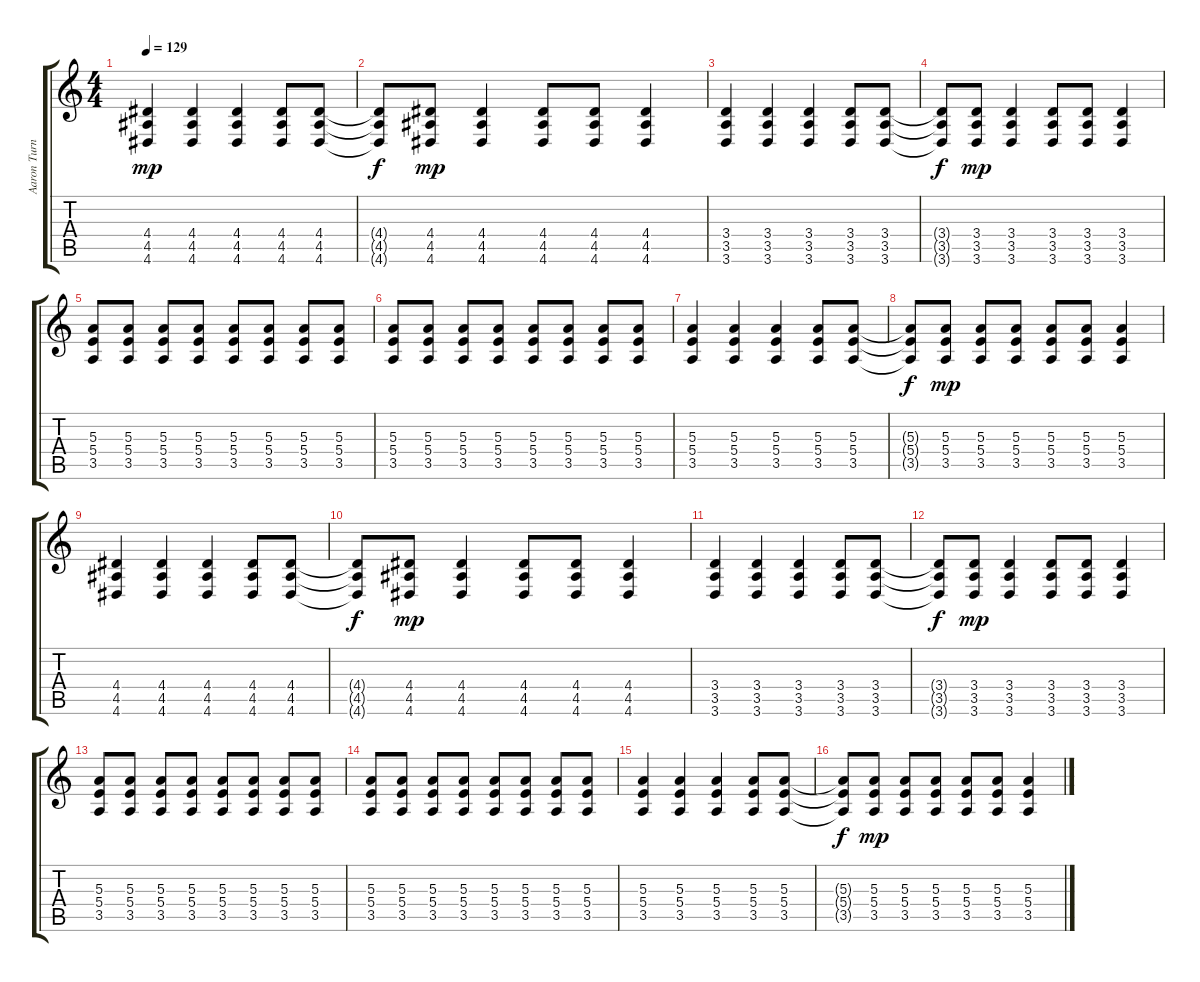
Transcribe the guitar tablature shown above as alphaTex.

\track ("Aaron Turner Dist" "Aaron Turn") {instrument distortionguitar}
\staff {score tabs}
\tuning (Db4 Ab3 E3 B2 Gb2 B1) {hide}
\ts (4 4)
\tempo 129
\clef g2
\ks c
(4.4 4.5 4.6).4{dy mp} (4.4 4.5 4.6).4 (4.4 4.5 4.6).4 (4.4 4.5 4.6).8 (4.4 4.5 4.6).8 |
(4.4{t} 4.5{t} 4.6{t}).8{dy f} (4.4 4.5 4.6).8{dy mp} (4.4 4.5 4.6).4 (4.4 4.5 4.6).8 (4.4 4.5 4.6).8 (4.4 4.5 4.6).4 |
(3.4 3.5 3.6).4 (3.4 3.5 3.6).4 (3.4 3.5 3.6).4 (3.4 3.5 3.6).8 (3.4 3.5 3.6).8 |
(3.4{t} 3.5{t} 3.6{t}).8{dy f} (3.4 3.5 3.6).8{dy mp} (3.4 3.5 3.6).4 (3.4 3.5 3.6).8 (3.4 3.5 3.6).8 (3.4 3.5 3.6).4 |
(5.3 5.4 3.5).8 (5.3 5.4 3.5).8 (5.3 5.4 3.5).8 (5.3 5.4 3.5).8 (5.3 5.4 3.5).8 (5.3 5.4 3.5).8 (5.3 5.4 3.5).8 (5.3 5.4 3.5).8 |
(5.3 5.4 3.5).8 (5.3 5.4 3.5).8 (5.3 5.4 3.5).8 (5.3 5.4 3.5).8 (5.3 5.4 3.5).8 (5.3 5.4 3.5).8 (5.3 5.4 3.5).8 (5.3 5.4 3.5).8 |
(5.3 5.4 3.5).4 (5.3 5.4 3.5).4 (5.3 5.4 3.5).4 (5.3 5.4 3.5).8 (5.3 5.4 3.5).8 |
(5.3{t} 5.4{t} 3.5{t}).8{dy f} (5.3 5.4 3.5).8{dy mp} (5.3 5.4 3.5).8 (5.3 5.4 3.5).8 (5.3 5.4 3.5).8 (5.3 5.4 3.5).8 (5.3 5.4 3.5).4 |
(4.4 4.5 4.6).4 (4.4 4.5 4.6).4 (4.4 4.5 4.6).4 (4.4 4.5 4.6).8 (4.4 4.5 4.6).8 |
(4.4{t} 4.5{t} 4.6{t}).8{dy f} (4.4 4.5 4.6).8{dy mp} (4.4 4.5 4.6).4 (4.4 4.5 4.6).8 (4.4 4.5 4.6).8 (4.4 4.5 4.6).4 |
(3.4 3.5 3.6).4 (3.4 3.5 3.6).4 (3.4 3.5 3.6).4 (3.4 3.5 3.6).8 (3.4 3.5 3.6).8 |
(3.4{t} 3.5{t} 3.6{t}).8{dy f} (3.4 3.5 3.6).8{dy mp} (3.4 3.5 3.6).4 (3.4 3.5 3.6).8 (3.4 3.5 3.6).8 (3.4 3.5 3.6).4 |
(5.3 5.4 3.5).8 (5.3 5.4 3.5).8 (5.3 5.4 3.5).8 (5.3 5.4 3.5).8 (5.3 5.4 3.5).8 (5.3 5.4 3.5).8 (5.3 5.4 3.5).8 (5.3 5.4 3.5).8 |
(5.3 5.4 3.5).8 (5.3 5.4 3.5).8 (5.3 5.4 3.5).8 (5.3 5.4 3.5).8 (5.3 5.4 3.5).8 (5.3 5.4 3.5).8 (5.3 5.4 3.5).8 (5.3 5.4 3.5).8 |
(5.3 5.4 3.5).4 (5.3 5.4 3.5).4 (5.3 5.4 3.5).4 (5.3 5.4 3.5).8 (5.3 5.4 3.5).8 |
(5.3{t} 5.4{t} 3.5{t}).8{dy f} (5.3 5.4 3.5).8{dy mp} (5.3 5.4 3.5).8 (5.3 5.4 3.5).8 (5.3 5.4 3.5).8 (5.3 5.4 3.5).8 (5.3 5.4 3.5).4
